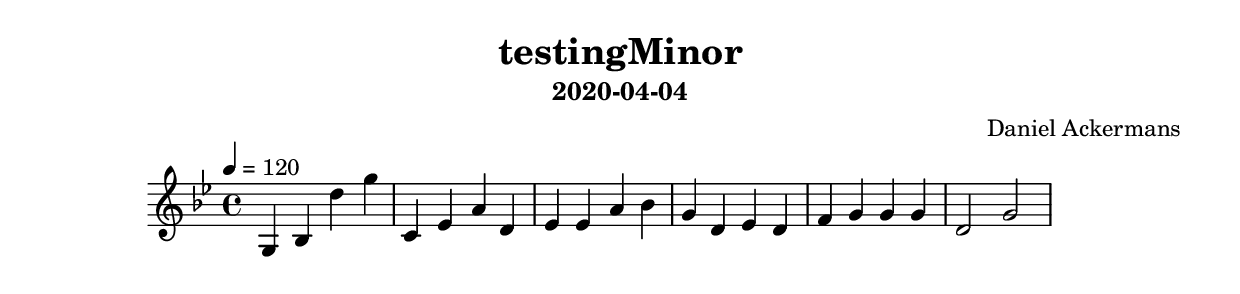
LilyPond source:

\version "2.18.2"
	\header{
		title = "testingMinor"
		subtitle = "2020-04-04"
		composer = "Daniel Ackermans"
	}

\score {

	\new Staff {
		\key g \minor
		\clef "treble"
		\time 4/4
		\tempo 4 = 120
		g4 bes d'' g'' c' ees' a' d' ees' ees' a' bes' g' d' ees' d' f' g' g' g' d'2 g'
	}
	\layout { }
	\midi {
		\tempo 4 = 120
	}
}
